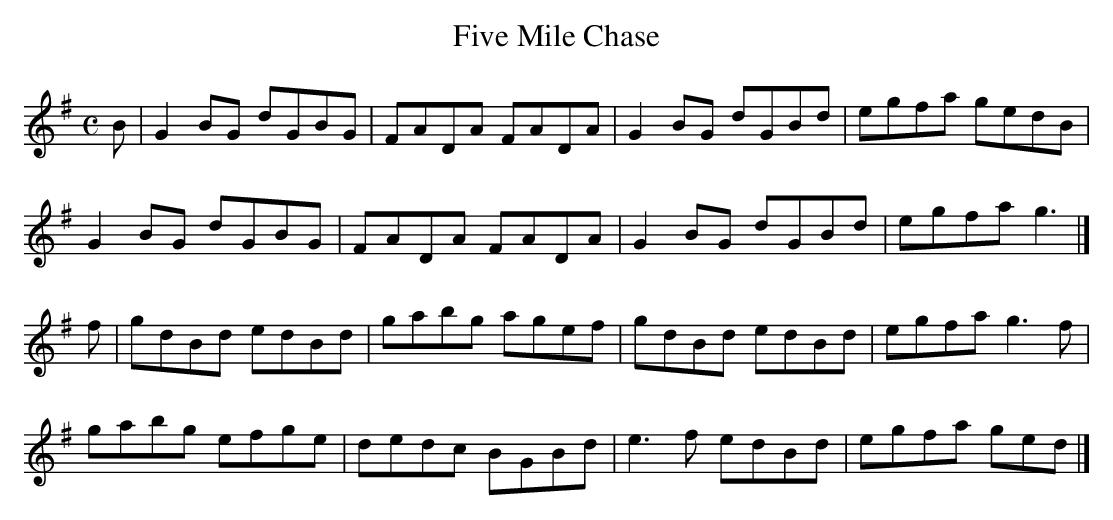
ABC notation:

X:1
T:Five Mile Chase
M:C
L:1/8
K:G Major
B|G2BG dGBG|FADA FADA|G2BG dGBd|egfa gedB|!
G2BG dGBG|FADA FADA|G2BG dGBd|egfa g3|]!
f|gdBd edBd|gabg agef|gdBd edBd|egfa g3f|!
gabg efge|dedc BGBd|e3f edBd|egfa ged|]!
